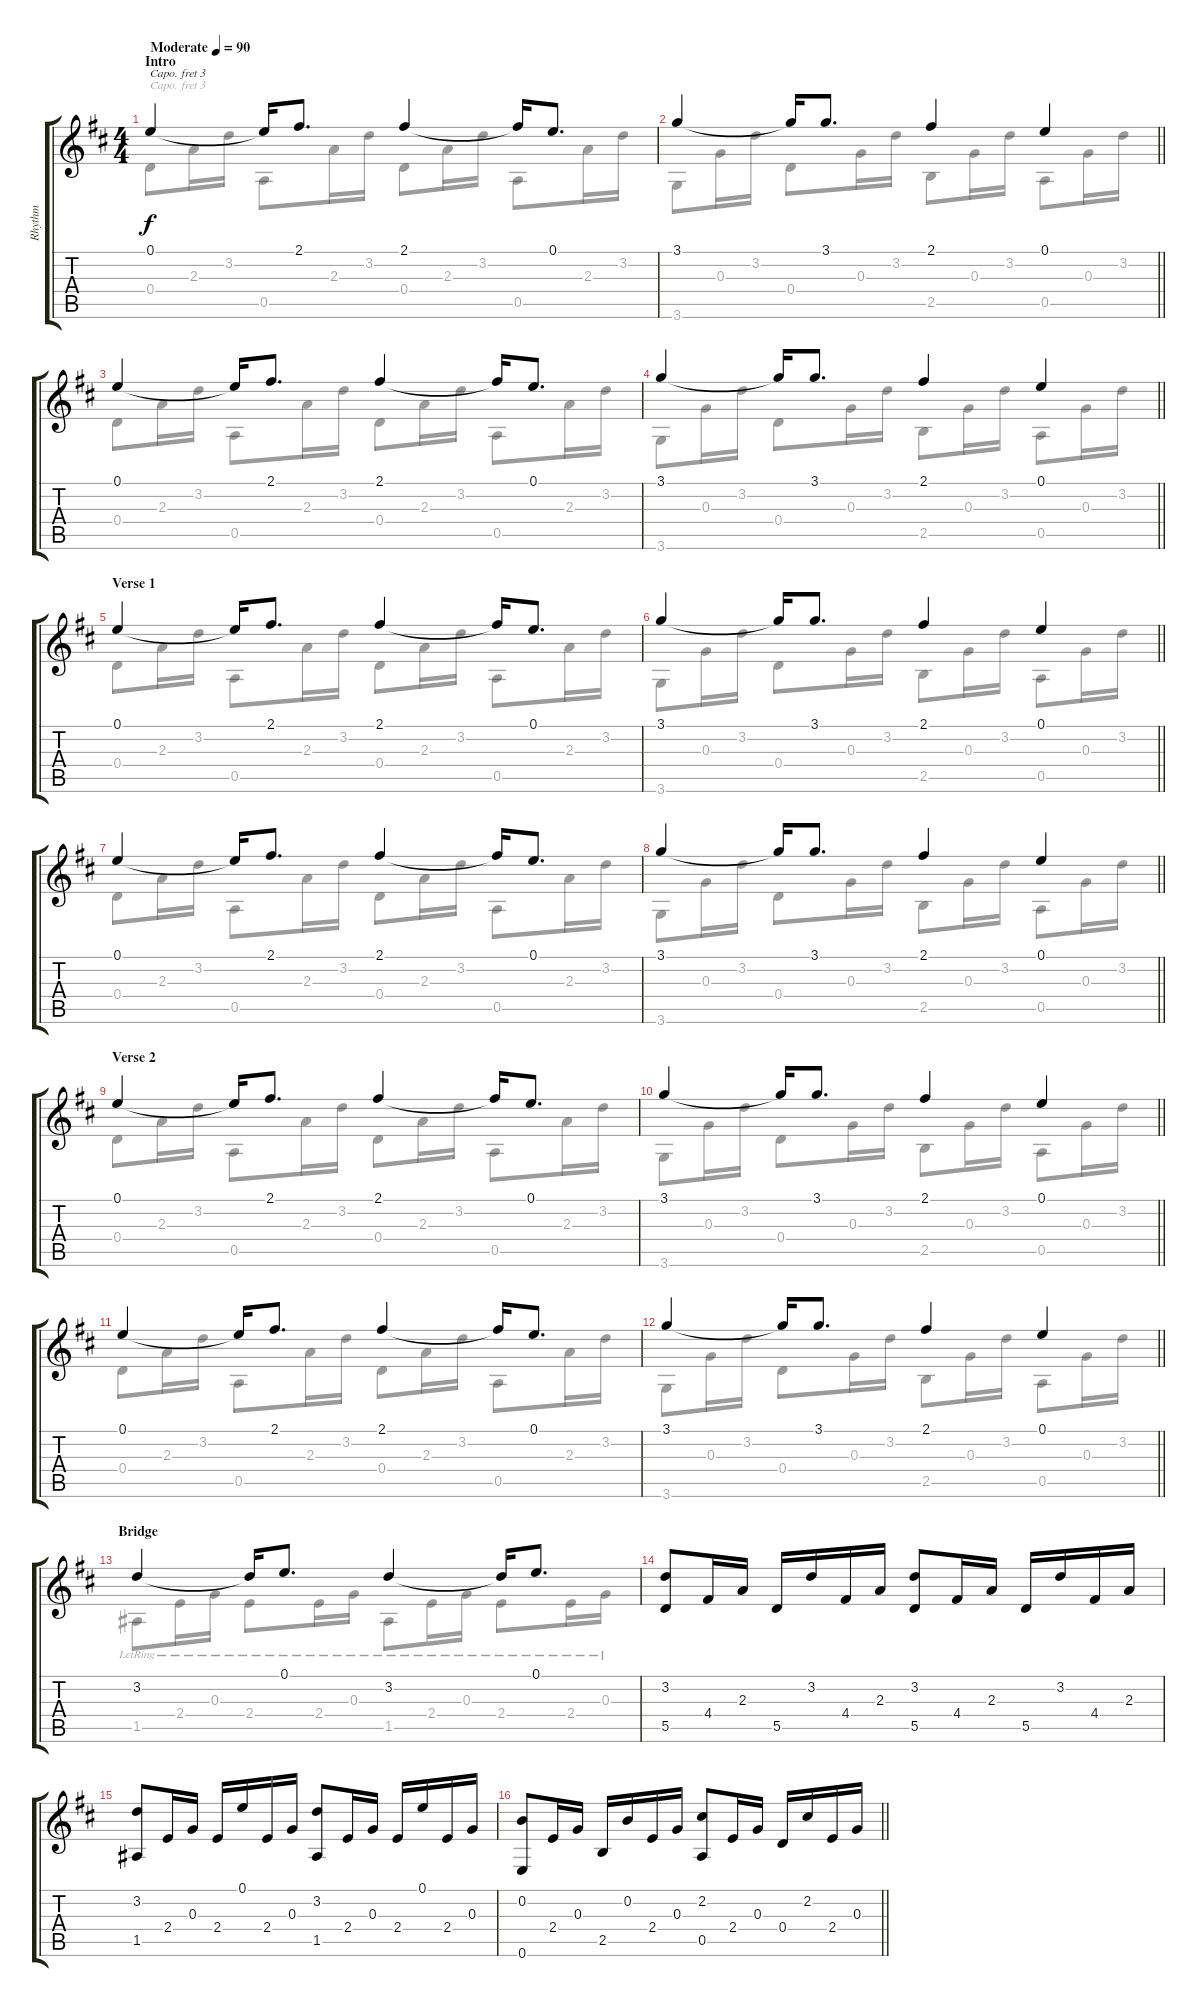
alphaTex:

\track ("Rhythm" "Rhythm") {instrument acousticguitarsteel}
\staff {score tabs}
\capo 3
\tuning (Db4 Ab3 E3 B2 Gb2 Db2) {hide}
\voice
\ts (4 4)
\section ("" "Intro")
\tempo (90 "Moderate")
\clef g2
\ks d
0.1.4{dy f instrument acousticguitarsteel} 0.1{t}.16 2.1.8{d} 2.1.4 2.1{t}.16 0.1.8{d} |
\barLineRight lightlight
3.1.4 3.1{t}.16 3.1.8{d} 2.1.4 0.1.4 |
0.1.4 0.1{t}.16 2.1.8{d} 2.1.4 2.1{t}.16 0.1.8{d} |
\barLineRight lightlight
3.1.4 3.1{t}.16 3.1.8{d} 2.1.4 0.1.4 |
\section ("" "Verse 1")
0.1.4 0.1{t}.16 2.1.8{d} 2.1.4 2.1{t}.16 0.1.8{d} |
\barLineRight lightlight
3.1.4 3.1{t}.16 3.1.8{d} 2.1.4 0.1.4 |
0.1.4 0.1{t}.16 2.1.8{d} 2.1.4 2.1{t}.16 0.1.8{d} |
\barLineRight lightlight
3.1.4 3.1{t}.16 3.1.8{d} 2.1.4 0.1.4 |
\section ("" "Verse 2")
0.1.4 0.1{t}.16 2.1.8{d} 2.1.4 2.1{t}.16 0.1.8{d} |
\barLineRight lightlight
3.1.4 3.1{t}.16 3.1.8{d} 2.1.4 0.1.4 |
0.1.4 0.1{t}.16 2.1.8{d} 2.1.4 2.1{t}.16 0.1.8{d} |
\barLineRight lightlight
3.1.4 3.1{t}.16 3.1.8{d} 2.1.4 0.1.4 |
\section ("" "Bridge")
3.2.4 3.2{t}.16 0.1.8{d} 3.2.4 3.2{t}.16 0.1.8{d} |
(3.2 5.5).8 4.4.16 2.3.16 5.5.16 3.2.16 4.4.16 2.3.16 (3.2 5.5).8 4.4.16 2.3.16 5.5.16 3.2.16 4.4.16 2.3.16 |
(3.2 1.5).8 2.4.16 0.3.16 2.4.16 0.1.16 2.4.16 0.3.16 (3.2 1.5).8 2.4.16 0.3.16 2.4.16 0.1.16 2.4.16 0.3.16 |
\barLineRight lightlight
(0.2 0.6).8 2.4.16 0.3.16 2.5.16 0.2.16 2.4.16 0.3.16 (2.2 0.5).8 2.4.16 0.3.16 0.4.16 2.2.16 2.4.16 0.3.16
\voice
\clef g2
\ottava regular
\simile none
\ks d
0.4.8{dy f} 2.3.16 3.2.16 0.5.8 2.3.16 3.2.16 0.4.8 2.3.16 3.2.16 0.5.8 2.3.16 3.2.16 |
\barLineRight lightlight
3.6.8 0.3.16 3.2.16 0.4.8 0.3.16 3.2.16 2.5.8 0.3.16 3.2.16 0.5.8 0.3.16 3.2.16 |
0.4.8 2.3.16 3.2.16 0.5.8 2.3.16 3.2.16 0.4.8 2.3.16 3.2.16 0.5.8 2.3.16 3.2.16 |
\barLineRight lightlight
3.6.8 0.3.16 3.2.16 0.4.8 0.3.16 3.2.16 2.5.8 0.3.16 3.2.16 0.5.8 0.3.16 3.2.16 |
0.4.8 2.3.16 3.2.16 0.5.8 2.3.16 3.2.16 0.4.8 2.3.16 3.2.16 0.5.8 2.3.16 3.2.16 |
\barLineRight lightlight
3.6.8 0.3.16 3.2.16 0.4.8 0.3.16 3.2.16 2.5.8 0.3.16 3.2.16 0.5.8 0.3.16 3.2.16 |
0.4.8 2.3.16 3.2.16 0.5.8 2.3.16 3.2.16 0.4.8 2.3.16 3.2.16 0.5.8 2.3.16 3.2.16 |
\barLineRight lightlight
3.6.8 0.3.16 3.2.16 0.4.8 0.3.16 3.2.16 2.5.8 0.3.16 3.2.16 0.5.8 0.3.16 3.2.16 |
0.4.8 2.3.16 3.2.16 0.5.8 2.3.16 3.2.16 0.4.8 2.3.16 3.2.16 0.5.8 2.3.16 3.2.16 |
\barLineRight lightlight
3.6.8 0.3.16 3.2.16 0.4.8 0.3.16 3.2.16 2.5.8 0.3.16 3.2.16 0.5.8 0.3.16 3.2.16 |
0.4.8 2.3.16 3.2.16 0.5.8 2.3.16 3.2.16 0.4.8 2.3.16 3.2.16 0.5.8 2.3.16 3.2.16 |
\barLineRight lightlight
3.6.8 0.3.16 3.2.16 0.4.8 0.3.16 3.2.16 2.5.8 0.3.16 3.2.16 0.5.8 0.3.16 3.2.16 |
1.5{lr}.8 2.4{lr}.16 0.3{lr}.16 2.4{lr}.8 2.4{lr}.16 0.3{lr}.16 1.5{lr}.8 2.4{lr}.16 0.3{lr}.16 2.4{lr}.8 2.4{lr}.16 0.3{lr}.16 |
|
|
\barLineRight lightlight
